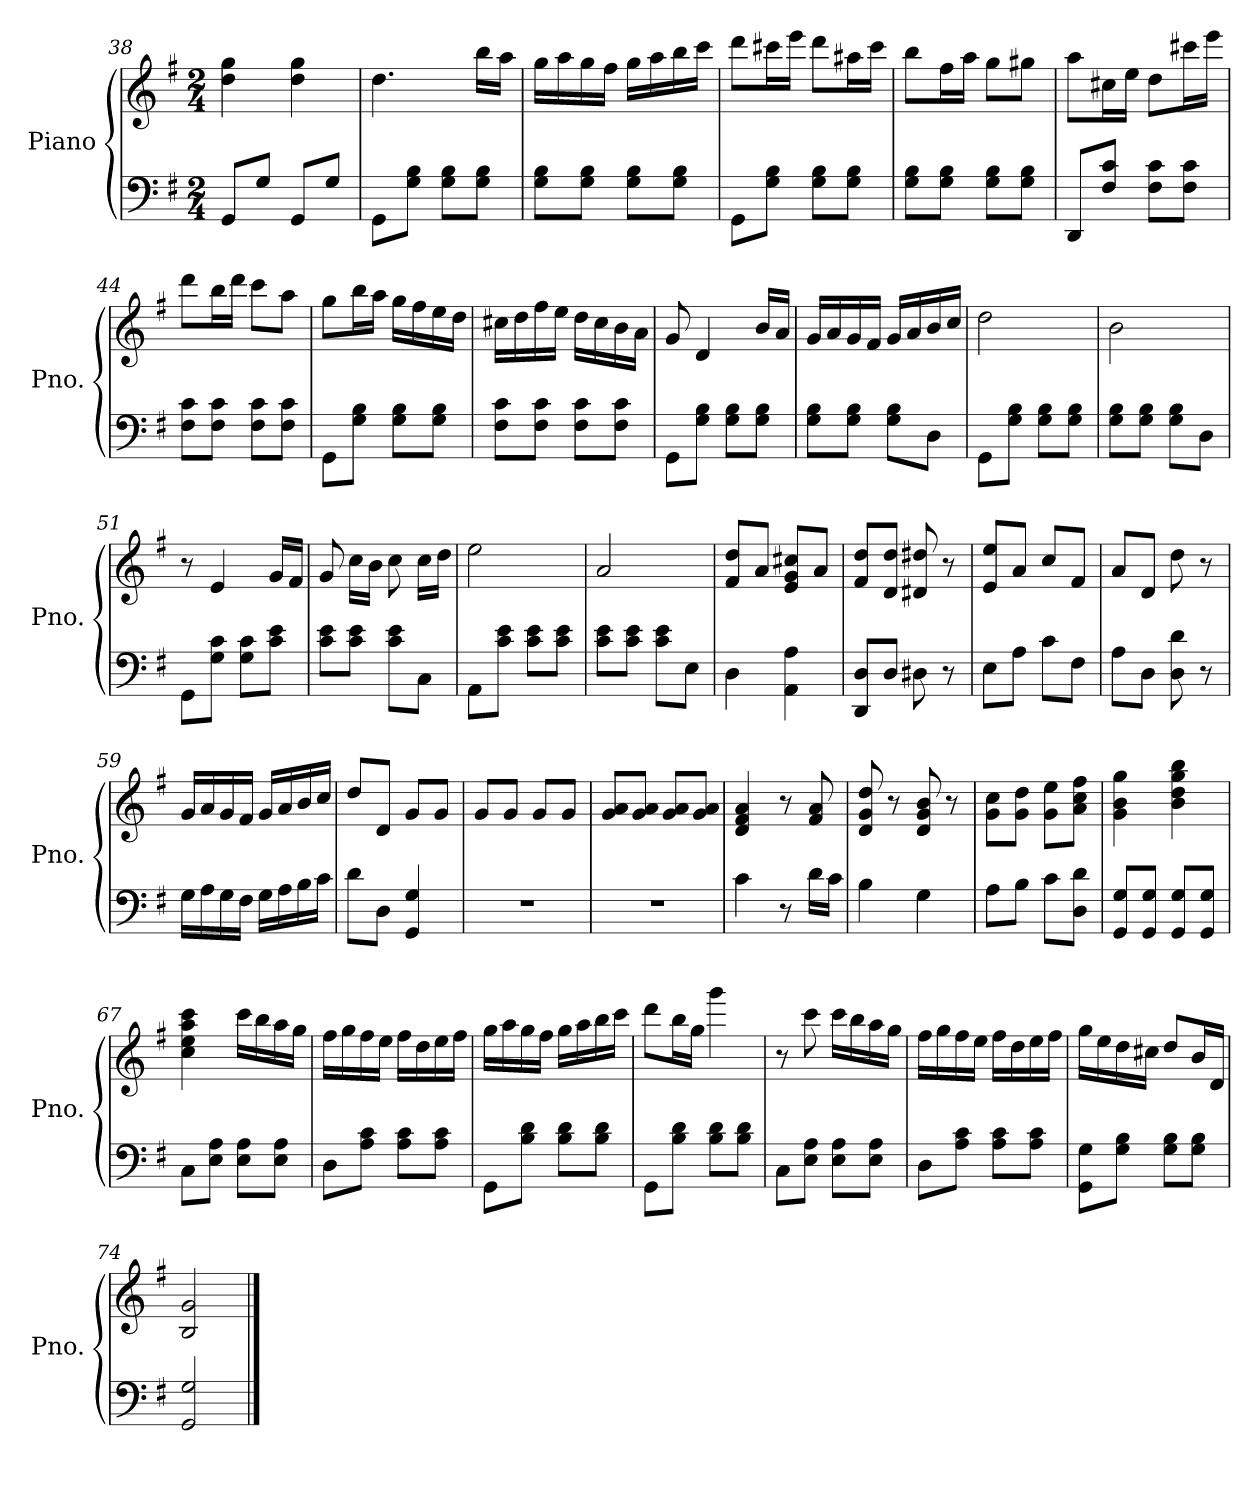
**kern	**kern
*part1	*part1
*staff2	*staff1
*I"Piano	*
*I'Pno.	*
*clefF4	*clefG2
*k[f#]	*k[f#]
*M2/4	*M2/4
=38	=38
8GG/L	4dd\ 4gg\
8G/J	.
8GG/L	4dd\ 4gg\
8G/J	.
=39	=39
8GG\L	4.dd\
8G\ 8B\J	.
8G\ 8B\L	.
8G\ 8B\J	16bb\LL
.	16aa\JJ
=40	=40
8G\ 8B\L	16gg\LL
.	16aa\
8G\ 8B\J	16gg\
.	16ff#\JJ
8G\ 8B\L	16gg\LL
.	16aa\
8G\ 8B\J	16bb\
.	16ccc\JJ
=41	=41
8GG\L	8ddd\L
8G\ 8B\J	16ccc#X\L
.	16eee\JJ
8G\ 8B\L	8ddd\L
8G\ 8B\J	16aa#X\L
.	16ccc#\JJ
=42	=42
8G\ 8B\L	8bb\L
8G\ 8B\J	16ff#\L
.	16aa\JJ
8G\ 8B\L	8gg\L
8G\ 8B\J	8gg#X\J
!!LO:LB:g=z
=43	=43
8DD/L	8aa\L
8F#/ 8c/J	16cc#X\L
.	16ee\JJ
8F#\ 8c\L	8dd\L
8F#\ 8c\J	16ccc#X\L
.	16eee\JJ
=44	=44
8F#\ 8c\L	8ddd\L
8F#\ 8c\J	16bb\L
.	16ddd\JJ
8F#\ 8c\L	8ccc\L
8F#\ 8c\J	8aa\J
=45	=45
8GG\L	8gg\L
8G\ 8B\J	16bb\L
.	16aa\JJ
8G\ 8B\L	16gg\LL
.	16ff#\
8G\ 8B\J	16ee\
.	16dd\JJ
=46	=46
8F#\ 8c\L	16cc#X\LL
.	16dd\
8F#\ 8c\J	16ff#\
.	16ee\JJ
8F#\ 8c\L	16dd\LL
.	16cc#\
8F#\ 8c\J	16b\
.	16a\JJ
=47	=47
8GG\L	8g/
8G\ 8B\J	4d/
8G\ 8B\L	.
8G\ 8B\J	16b/LL
.	16a/JJ
!!LO:LB:g=z
=48	=48
8G\ 8B\L	16g/LL
.	16a/
8G\ 8B\J	16g/
.	16f#/JJ
8G\ 8B\L	16g/LL
.	16a/
8D\J	16b/
.	16cc/JJ
=49	=49
8GG\L	2dd\
8G\ 8B\J	.
8G\ 8B\L	.
8G\ 8B\J	.
=50	=50
8G\ 8B\L	2b\
8G\ 8B\J	.
8G\ 8B\L	.
8D\J	.
=51	=51
8GG\L	8r
8G\ 8c\J	4e/
8G\ 8c\L	.
8c\ 8e\J	16g/LL
.	16f#/JJ
=52	=52
8c\ 8e\L	8g/
8c\ 8e\J	16cc\LL
.	16b\JJ
8c\ 8e\L	8cc\
8C\J	16cc\LL
.	16dd\JJ
=53	=53
8AA\L	2ee\
8c\ 8e\J	.
8c\ 8e\L	.
8c\ 8e\J	.
=54	=54
8c\ 8e\L	2a/
8c\ 8e\J	.
8c\ 8e\L	.
8E\J	.
!!LO:LB:g=z
=55	=55
4D\	8f#/ 8dd/L
.	8a/J
4AA\ 4A\	8e/ 8g/ 8cc#X/L
.	8a/J
=56	=56
8DD/ 8D/L	8f#/ 8dd/L
8D/J	8d/ 8dd/J
8D#X\	8d#X/ 8dd#X/
8r	8r
=57	=57
8E\L	8e/ 8ee/L
8A\J	8a/J
8c\L	8cc/L
8F#\J	8f#/J
=58	=58
8A\L	8a/L
8D\J	8d/J
8D\ 8d\	8dd\
8r	8r
=59	=59
16G\LL	16g/LL
16A\	16a/
16G\	16g/
16F#\JJ	16f#/JJ
16G\LL	16g/LL
16A\	16a/
16B\	16b/
16c\JJ	16cc/JJ
=60	=60
8d\L	8dd/L
8D\J	8d/J
4GG/ 4G/	8g/L
.	8g/J
=61	=61
2r	8g/L
.	8g/J
.	8g/L
.	8g/J
!!LO:LB:g=z
=62	=62
2r	8g/ 8a/L
.	8g/ 8a/J
.	8g/ 8a/L
.	8g/ 8a/J
=63	=63
4c\	4d/ 4f#/ 4a/
8r	8r
16d\LL	8f#/ 8a/
16c\JJ	.
=64	=64
4B\	8d/ 8g/ 8dd/
.	8r
4G\	8d/ 8g/ 8b/
.	8r
=65	=65
8A\L	8g\ 8cc\L
8B\J	8g\ 8dd\J
8c\L	8g\ 8ee\L
8D\ 8d\J	8a\ 8cc\ 8ff#\J
=66	=66
8GG/ 8G/L	4g\ 4b\ 4gg\
8GG/ 8G/J	.
8GG/ 8G/L	4b\ 4dd\ 4gg\ 4bb\
8GG/ 8G/J	.
=67	=67
8C\L	4cc\ 4ee\ 4aa\ 4ccc\
8E\ 8A\J	.
8E\ 8A\L	16ccc\LL
.	16bb\
8E\ 8A\J	16aa\
.	16gg\JJ
=68	=68
8D\L	16ff#\LL
.	16gg\
8A\ 8c\J	16ff#\
.	16ee\JJ
8A\ 8c\L	16ff#\LL
.	16dd\
8A\ 8c\J	16ee\
.	16ff#\JJ
!!LO:LB:g=z
=69	=69
8GG\L	16gg\LL
.	16aa\
8B\ 8d\J	16gg\
.	16ff#\JJ
8B\ 8d\L	16gg\LL
.	16aa\
8B\ 8d\J	16bb\
.	16ccc\JJ
=70	=70
8GG\L	8ddd\L
8B\ 8d\J	16bb\L
.	16gg\JJ
8B\ 8d\L	4ggg\
8B\ 8d\J	.
=71	=71
8C\L	8r
8E\ 8A\J	8ccc\
8E\ 8A\L	16ccc\LL
.	16bb\
8E\ 8A\J	16aa\
.	16gg\JJ
=72	=72
8D\L	16ff#\LL
.	16gg\
8A\ 8c\J	16ff#\
.	16ee\JJ
8A\ 8c\L	16ff#\LL
.	16dd\
8A\ 8c\J	16ee\
.	16ff#\JJ
=73	=73
8GG\ 8G\L	16gg\LL
.	16ee\
8G\ 8B\J	16dd\
.	16cc#X\JJ
8G\ 8B\L	8dd/L
8G\ 8B\J	16b/L
.	16d/JJ
=74	=74
2GG/ 2G/	2B/ 2g/
==	==
*-	*-
